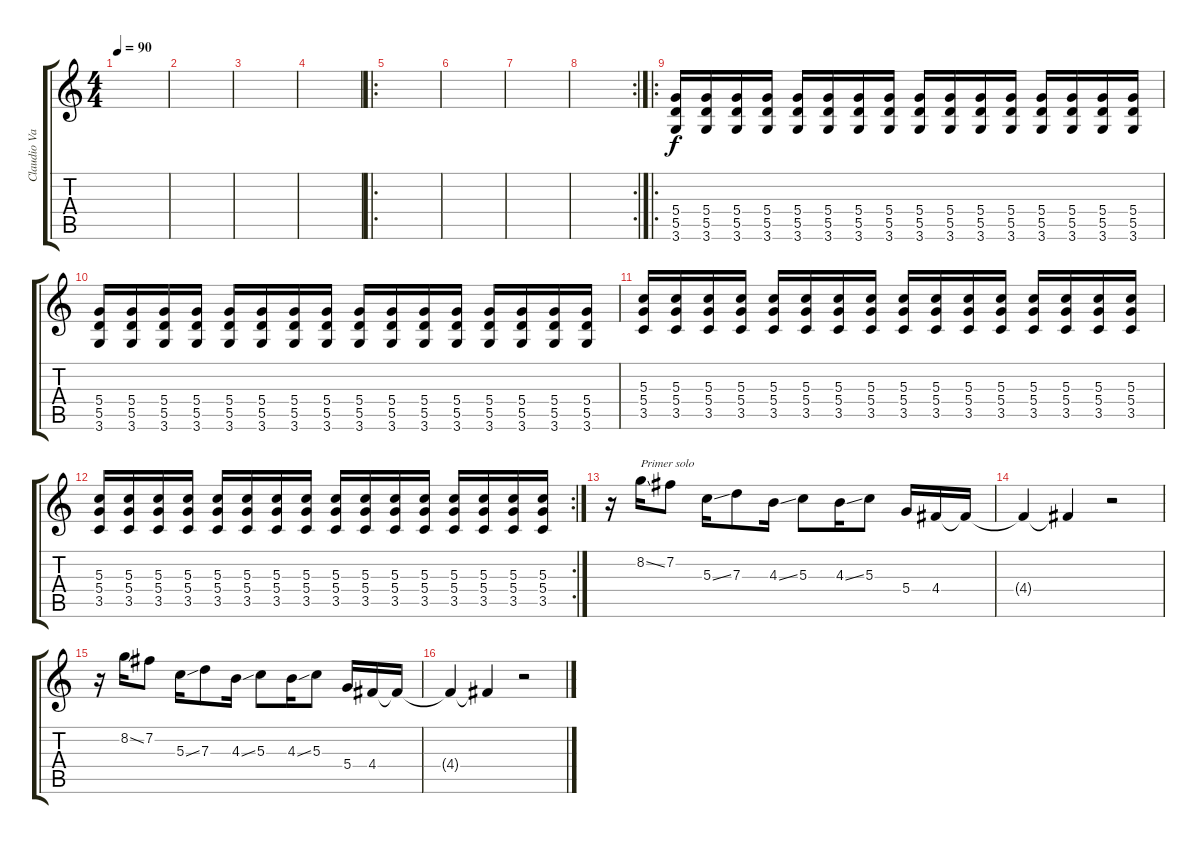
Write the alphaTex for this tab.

\track ("Claudio Valenzuela (solo)" "Claudio Va") {instrument overdrivenguitar}
\staff {score tabs}
\tuning (E4 B3 G3 D3 A2 E2) {hide}
\ts (4 4)
\tempo 90
\clef g2
\ks c
|
|
|
|
\ro
|
|
|
\rc 2
|
\ro
(5.4 5.5 3.6).16{instrument electricguitarjazz} (5.4 5.5 3.6).16 (5.4 5.5 3.6).16 (5.4 5.5 3.6).16 (5.4 5.5 3.6).16 (5.4 5.5 3.6).16 (5.4 5.5 3.6).16 (5.4 5.5 3.6).16 (5.4 5.5 3.6).16 (5.4 5.5 3.6).16 (5.4 5.5 3.6).16 (5.4 5.5 3.6).16 (5.4 5.5 3.6).16 (5.4 5.5 3.6).16 (5.4 5.5 3.6).16 (5.4 5.5 3.6).16 |
(5.4 5.5 3.6).16 (5.4 5.5 3.6).16 (5.4 5.5 3.6).16 (5.4 5.5 3.6).16 (5.4 5.5 3.6).16 (5.4 5.5 3.6).16 (5.4 5.5 3.6).16 (5.4 5.5 3.6).16 (5.4 5.5 3.6).16 (5.4 5.5 3.6).16 (5.4 5.5 3.6).16 (5.4 5.5 3.6).16 (5.4 5.5 3.6).16 (5.4 5.5 3.6).16 (5.4 5.5 3.6).16 (5.4 5.5 3.6).16 |
(5.3 5.4 3.5).16 (5.3 5.4 3.5).16 (5.3 5.4 3.5).16 (5.3 5.4 3.5).16 (5.3 5.4 3.5).16 (5.3 5.4 3.5).16 (5.3 5.4 3.5).16 (5.3 5.4 3.5).16 (5.3 5.4 3.5).16 (5.3 5.4 3.5).16 (5.3 5.4 3.5).16 (5.3 5.4 3.5).16 (5.3 5.4 3.5).16 (5.3 5.4 3.5).16 (5.3 5.4 3.5).16 (5.3 5.4 3.5).16 |
\rc 2
(5.3 5.4 3.5).16 (5.3 5.4 3.5).16 (5.3 5.4 3.5).16 (5.3 5.4 3.5).16 (5.3 5.4 3.5).16 (5.3 5.4 3.5).16 (5.3 5.4 3.5).16 (5.3 5.4 3.5).16 (5.3 5.4 3.5).16 (5.3 5.4 3.5).16 (5.3 5.4 3.5).16 (5.3 5.4 3.5).16 (5.3 5.4 3.5).16 (5.3 5.4 3.5).16 (5.3 5.4 3.5).16 (5.3 5.4 3.5).16 |
r.16 8.2{ss}.16{txt "Primer solo"} 7.2.8 5.3{ss}.16 7.3.8 4.3{ss}.16 5.3.8 4.3{ss}.16 5.3.8 5.4.16 4.4.16 4.4{t}.16 |
4.4{t}.4 4.4{t}.4 r.2 |
r.16 8.2{ss}.16 7.2.8 5.3{ss}.16 7.3.8 4.3{ss}.16 5.3.8 4.3{ss}.16 5.3.8 5.4.16 4.4.16 4.4{t}.16 |
4.4{t}.4 4.4{t}.4 r.2
